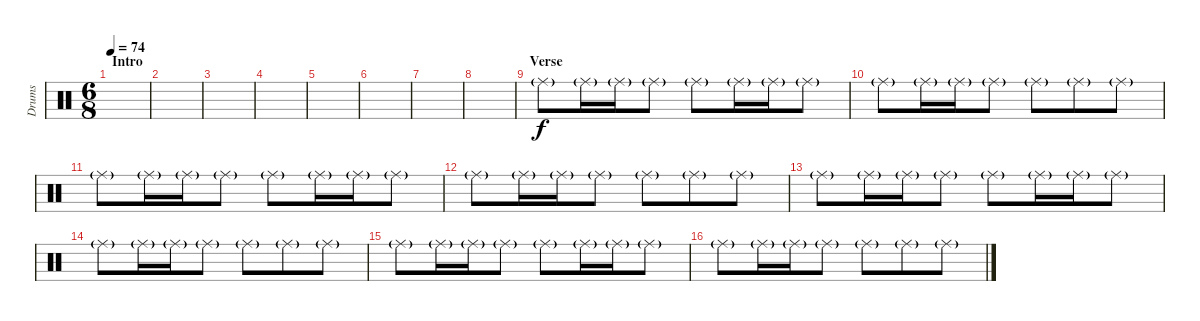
\track ("Drums" "Drums") {instrument percussion}
\staff {score}
\articulation defaults
\ts (6 8)
\section ("" "Intro")
\tempo 74
\clef neutral
\ks c
|
|
|
|
|
|
|
|
\section ("" "Verse")
"Ride (middle)"{g}.8{volume 8} "Ride (middle)"{g}.16 "Ride (middle)"{g}.16 "Ride (middle)"{g}.8 "Ride (middle)"{g}.8 "Ride (middle)"{g}.16 "Ride (middle)"{g}.16 "Ride (middle)"{g}.8 |
"Ride (middle)"{g}.8 "Ride (middle)"{g}.16 "Ride (middle)"{g}.16 "Ride (middle)"{g}.8 "Ride (middle)"{g}.8 "Ride (middle)"{g}.8 "Ride (middle)"{g}.8 |
"Ride (middle)"{g}.8 "Ride (middle)"{g}.16 "Ride (middle)"{g}.16 "Ride (middle)"{g}.8 "Ride (middle)"{g}.8 "Ride (middle)"{g}.16 "Ride (middle)"{g}.16 "Ride (middle)"{g}.8 |
"Ride (middle)"{g}.8 "Ride (middle)"{g}.16 "Ride (middle)"{g}.16 "Ride (middle)"{g}.8 "Ride (middle)"{g}.8 "Ride (middle)"{g}.8 "Ride (middle)"{g}.8 |
"Ride (middle)"{g}.8 "Ride (middle)"{g}.16 "Ride (middle)"{g}.16 "Ride (middle)"{g}.8 "Ride (middle)"{g}.8 "Ride (middle)"{g}.16 "Ride (middle)"{g}.16 "Ride (middle)"{g}.8 |
"Ride (middle)"{g}.8 "Ride (middle)"{g}.16 "Ride (middle)"{g}.16 "Ride (middle)"{g}.8 "Ride (middle)"{g}.8 "Ride (middle)"{g}.8 "Ride (middle)"{g}.8 |
"Ride (middle)"{g}.8 "Ride (middle)"{g}.16 "Ride (middle)"{g}.16 "Ride (middle)"{g}.8 "Ride (middle)"{g}.8 "Ride (middle)"{g}.16 "Ride (middle)"{g}.16 "Ride (middle)"{g}.8 |
"Ride (middle)"{g}.8 "Ride (middle)"{g}.16 "Ride (middle)"{g}.16 "Ride (middle)"{g}.8 "Ride (middle)"{g}.8 "Ride (middle)"{g}.8 "Ride (middle)"{g}.8
